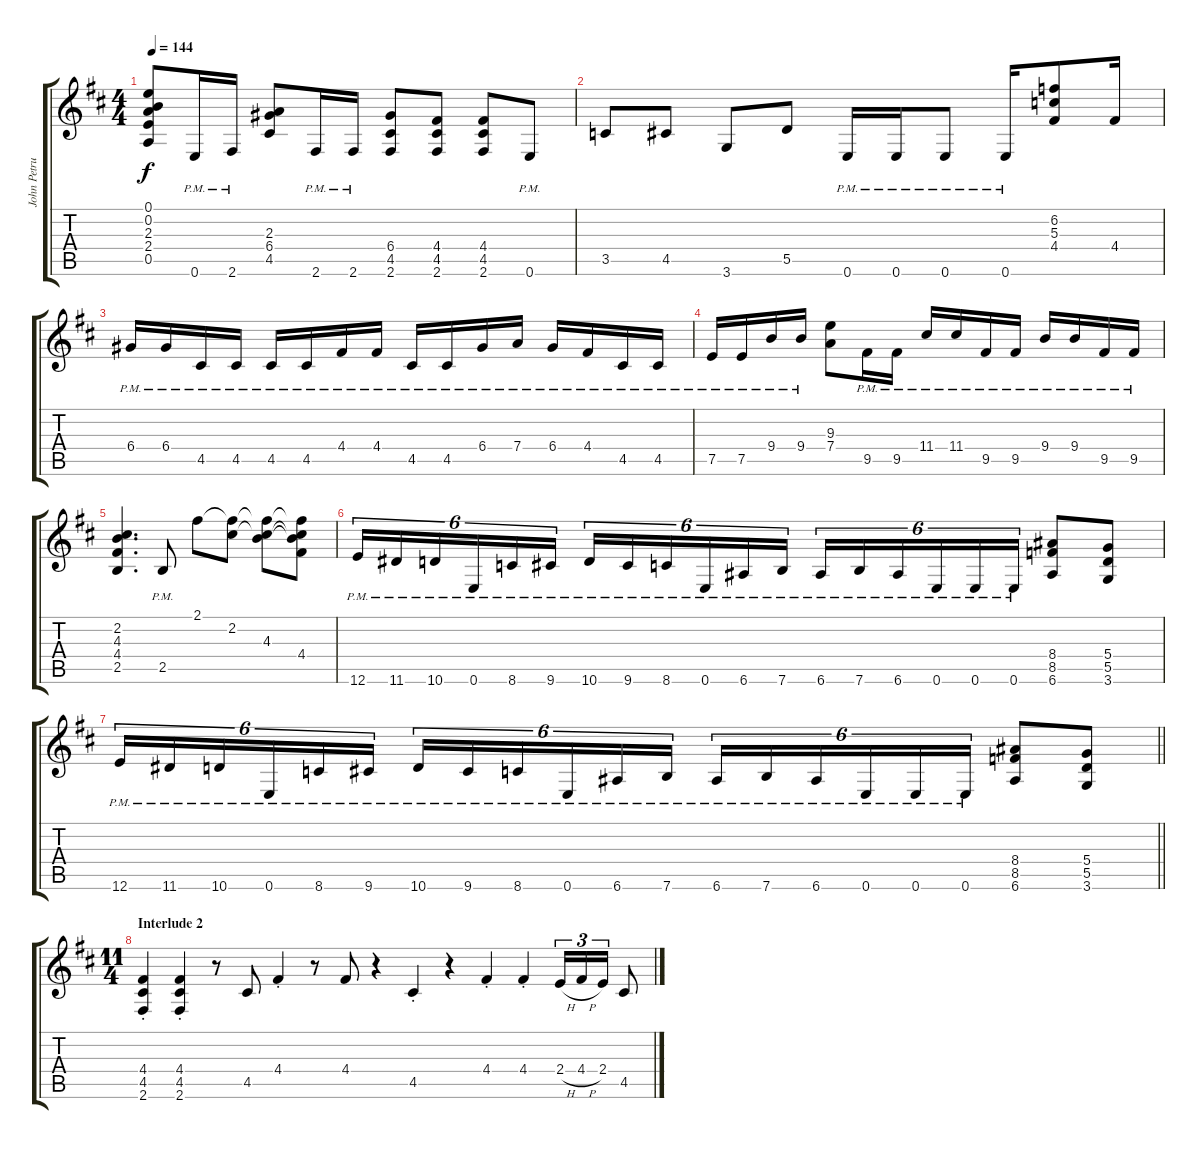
\track ("John Petrucci Lead Guitar" "John Petru") {instrument distortionguitar}
\staff {score tabs}
\tuning (E4 B3 G3 D3 A2 E2) {hide}
\ts (4 4)
\tempo 144
\clef g2
\ks bminor
(0.1{t} 0.2{t} 2.3{t} 2.4{t} 0.5{t}).8{dy f} 0.6{pm}.16 2.6{pm}.16 (2.3 6.4 4.5).8 2.6{pm}.16 2.6{pm}.16 (6.4 4.5 2.6).8 (4.4 4.5 2.6).8 (4.4 4.5 2.6).8 0.6{pm}.8 |
3.5.8 4.5.8 3.6.8 5.5.8 0.6{pm}.16 0.6{pm}.16 0.6{pm}.8 0.6{pm}.16 (6.2 5.3 4.4).8 4.4.16 |
6.4{pm}.16 6.4{pm}.16 4.5{pm}.16 4.5{pm}.16 4.5{pm}.16 4.5{pm}.16 4.4{pm}.16 4.4{pm}.16 4.5{pm}.16 4.5{pm}.16 6.4{pm}.16 7.4{pm}.16 6.4{pm}.16 4.4{pm}.16 4.5{pm}.16 4.5{pm}.16 |
7.5{pm}.16 7.5{pm}.16 9.4{pm}.16 9.4{pm}.16 (9.3 7.4).8 9.5{pm}.16 9.5{pm}.16 11.4{pm}.16 11.4{pm}.16 9.5{pm}.16 9.5{pm}.16 9.4{pm}.16 9.4{pm}.16 9.5{pm}.16 9.5{pm}.16 |
(2.2 4.3 4.4 2.5).4{d} 2.5{pm}.8 2.1.8 (2.1{t} 2.2).8 (2.1{t} 2.2{t} 4.3).8 (2.1{t} 2.2{t} 4.3{t} 4.4).8 |
12.6{pm}.16{tu (6 4)} 11.6{pm}.16{tu (6 4)} 10.6{pm}.16{tu (6 4)} 0.6{pm}.16{tu (6 4)} 8.6{pm}.16{tu (6 4)} 9.6{pm}.16{tu (6 4)} 10.6{pm}.16{tu (6 4)} 9.6{pm}.16{tu (6 4)} 8.6{pm}.16{tu (6 4)} 0.6{pm}.16{tu (6 4)} 6.6{pm}.16{tu (6 4)} 7.6{pm}.16{tu (6 4)} 6.6{pm}.16{tu (6 4)} 7.6{pm}.16{tu (6 4)} 6.6{pm}.16{tu (6 4)} 0.6{pm}.16{tu (6 4)} 0.6{pm}.16{tu (6 4)} 0.6{pm}.16{tu (6 4)} (8.4 8.5 6.6).8 (5.4 5.5 3.6).8 |
\barLineRight lightlight
12.6{pm}.16{tu (6 4)} 11.6{pm}.16{tu (6 4)} 10.6{pm}.16{tu (6 4)} 0.6{pm}.16{tu (6 4)} 8.6{pm}.16{tu (6 4)} 9.6{pm}.16{tu (6 4)} 10.6{pm}.16{tu (6 4)} 9.6{pm}.16{tu (6 4)} 8.6{pm}.16{tu (6 4)} 0.6{pm}.16{tu (6 4)} 6.6{pm}.16{tu (6 4)} 7.6{pm}.16{tu (6 4)} 6.6{pm}.16{tu (6 4)} 7.6{pm}.16{tu (6 4)} 6.6{pm}.16{tu (6 4)} 0.6{pm}.16{tu (6 4)} 0.6{pm}.16{tu (6 4)} 0.6{pm}.16{tu (6 4)} (8.4 8.5 6.6).8 (5.4 5.5 3.6).8 |
\ts (11 4)
\section ("" "Interlude 2")
(4.4{st} 4.5{st} 2.6{st}).4 (4.4{st} 4.5{st} 2.6{st}).4 r.8 4.5.8 4.4{st}.4 r.8 4.4.8 r.4 4.5{st}.4 r.4 4.4{st}.4 4.4{st}.4 2.4{h}.16{tu (3 2)} 4.4{h}.16{tu (3 2)} 2.4.16{tu (3 2)} 4.5.8
